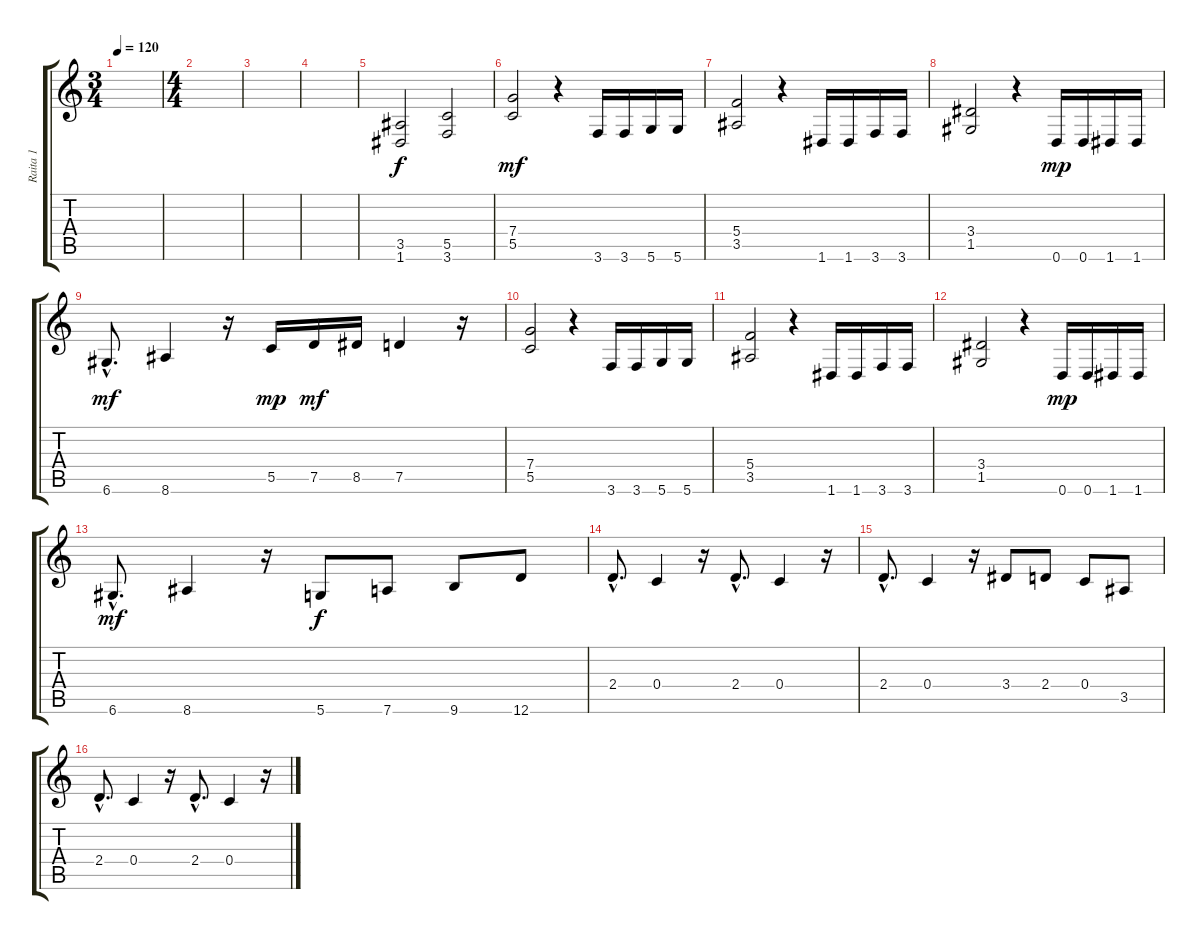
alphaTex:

\track ("Raita 1" "Raita 1") {instrument overdrivenguitar}
\staff {score tabs}
\tuning (D4 A3 F3 C3 G2 D2) {hide}
\ts (3 4)
\tempo 120
\clef g2
\ks c
|
\ts (4 4)
|
|
|
(3.5 1.6).2 (5.5 3.6).2 |
(7.4 5.5).2{dy mf} r.4 3.6.16 3.6.16 5.6.16 5.6.16 |
(5.4 3.5).2 r.4 1.6.16 1.6.16 3.6.16 3.6.16 |
(3.4 1.5).2 r.4 0.6.16{dy mp} 0.6.16 1.6.16 1.6.16 |
6.6{hac}.8{d dy mf} 8.6.4 r.16 5.5.16{dy mp} 7.5.16{dy mf} 8.5.16 7.5.4 r.16 |
(7.4 5.5).2 r.4 3.6.16 3.6.16 5.6.16 5.6.16 |
(5.4 3.5).2 r.4 1.6.16 1.6.16 3.6.16 3.6.16 |
(3.4 1.5).2 r.4 0.6.16{dy mp} 0.6.16 1.6.16 1.6.16 |
6.6{hac}.8{d dy mf} 8.6.4 r.16 5.6.8{dy f} 7.6.8 9.6.8 12.6.8 |
2.4{hac}.8{d} 0.4.4 r.16 2.4{hac}.8{d} 0.4.4 r.16 |
2.4{hac}.8{d} 0.4.4 r.16 3.4.8 2.4.8 0.4.8 3.5.8 |
2.4{hac}.8{d} 0.4.4 r.16 2.4{hac}.8{d} 0.4.4 r.16
